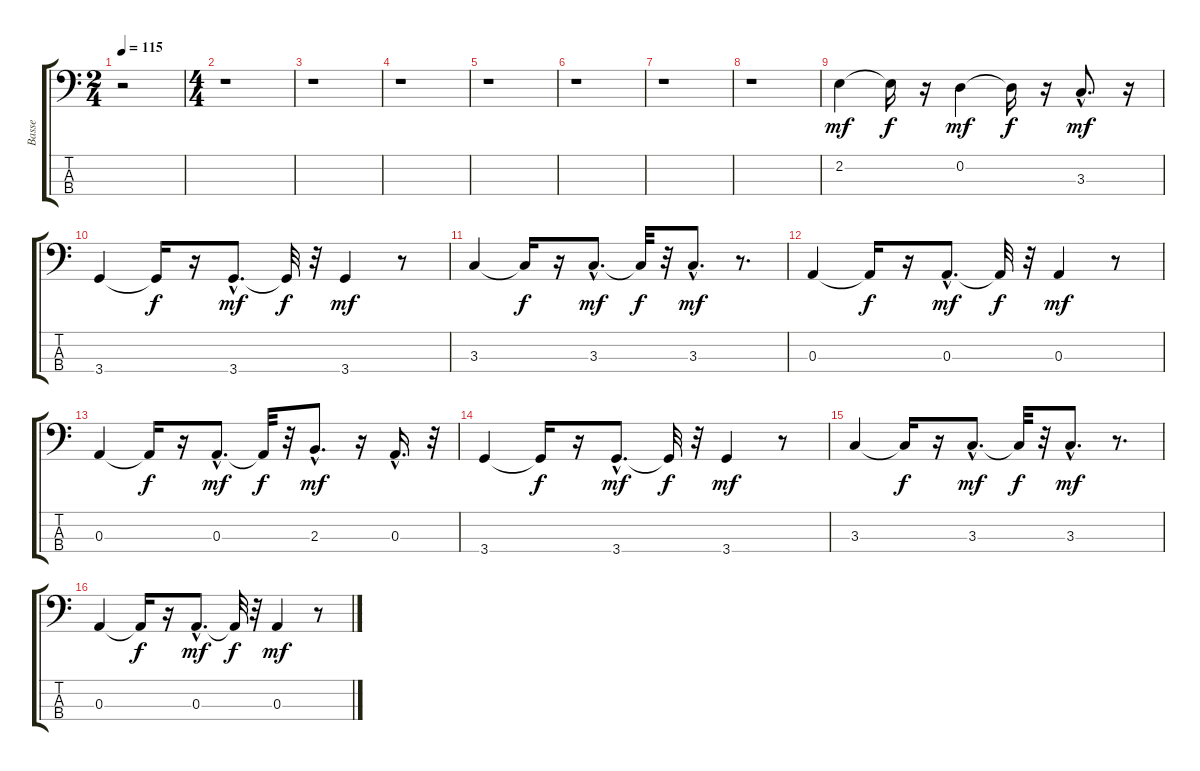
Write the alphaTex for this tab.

\track ("Basse" "Basse") {instrument acousticbass}
\staff {score tabs}
\tuning (G2 D2 A1 E1) {hide}
\ts (2 4)
\tempo 115
\clef f4
\ks c
r.2{dy mf instrument acousticbass} |
\ts (4 4)
r.1 |
r.1 |
r.1 |
r.1 |
r.1 |
r.1 |
r.1 |
2.2.4 2.2{t}.16{dy f} r.16 0.2.4{dy mf} 0.2{t}.16{dy f} r.16 3.3{hac}.8{d dy mf} r.16 |
3.4.4 3.4{t}.16{dy f} r.16 3.4{hac}.8{d dy mf} 3.4{t}.32{dy f} r.32 3.4.4{dy mf} r.8 |
3.3.4 3.3{t}.16{dy f} r.16 3.3{hac}.8{d dy mf} 3.3{t}.32{dy f} r.32 3.3{hac}.8{d dy mf} r.8{d} |
0.3.4 0.3{t}.16{dy f} r.16 0.3{hac}.8{d dy mf} 0.3{t}.32{dy f} r.32 0.3.4{dy mf} r.8 |
0.3.4 0.3{t}.16{dy f} r.16 0.3{hac}.8{d dy mf} 0.3{t}.32{dy f} r.32 2.3{hac}.8{d dy mf} r.16 0.3{hac}.16{d} r.32 |
3.4.4 3.4{t}.16{dy f} r.16 3.4{hac}.8{d dy mf} 3.4{t}.32{dy f} r.32 3.4.4{dy mf} r.8 |
3.3.4 3.3{t}.16{dy f} r.16 3.3{hac}.8{d dy mf} 3.3{t}.32{dy f} r.32 3.3{hac}.8{d dy mf} r.8{d} |
0.3.4 0.3{t}.16{dy f} r.16 0.3{hac}.8{d dy mf} 0.3{t}.32{dy f} r.32 0.3.4{dy mf} r.8
